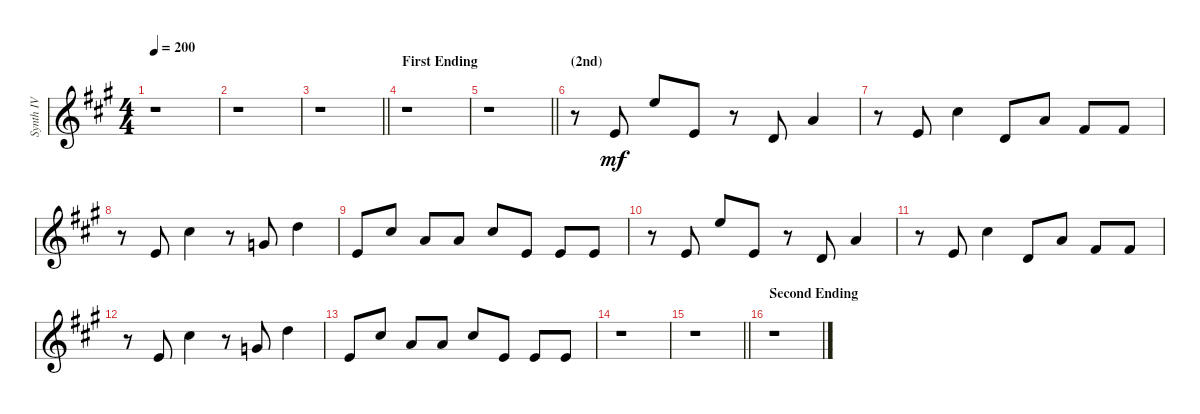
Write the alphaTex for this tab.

\track ("Synth IV" "Synth IV") {instrument fx1rain}
\staff {score}
\tuning (E4 B3 G3 D3 A2 E2 B1) {hide}
\ts (4 4)
\tempo 200
\clef g2
\ks a
r.1{dy mf} |
r.1 |
\barLineRight lightlight
r.1 |
\section ("" "First Ending")
r.1 |
\barLineRight lightlight
r.1 |
\section ("" "(2nd)")
r.8 0.1.8 12.1.8 0.1.8 r.8 3.2.8 5.1.4 |
r.8 0.1.8 9.1.4 3.2.8 5.1.8 2.1.8 2.1.8 |
r.8 0.1.8 9.1.4 r.8 3.1.8 10.1.4 |
0.1.8 9.1.8 5.1.8 5.1.8 9.1.8 0.1.8 0.1.8 0.1.8 |
r.8 0.1.8 12.1.8 0.1.8 r.8 3.2.8 5.1.4 |
r.8 0.1.8 9.1.4 3.2.8 5.1.8 2.1.8 2.1.8 |
r.8 0.1.8 9.1.4 r.8 3.1.8 10.1.4 |
0.1.8 9.1.8 5.1.8 5.1.8 9.1.8 0.1.8 0.1.8 0.1.8 |
r.1 |
\barLineRight lightlight
r.1 |
\section ("" "Second Ending")
r.1
